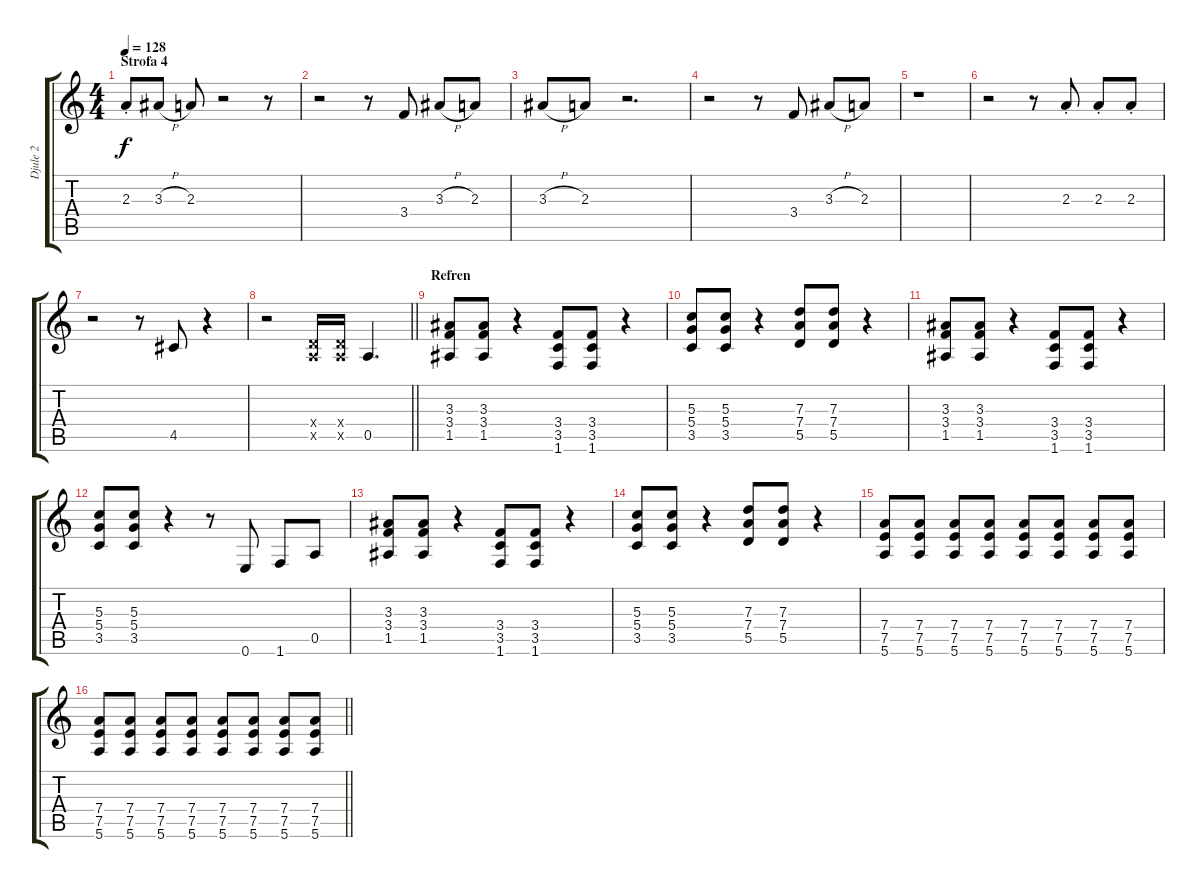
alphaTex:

\track ("Djule 2" "Djule 2") {instrument overdrivenguitar}
\staff {score tabs}
\tuning (E4 B3 G3 D3 A2 E2) {hide}
\ts (4 4)
\section ("" "Strofa 4")
\tempo 128
\clef g2
\ks c
2.3{st}.8{dy f} 3.3{h}.8 2.3.8 r.2 r.8 |
r.2 r.8 3.4.8 3.3{h}.8 2.3.8 |
3.3{h}.8 2.3.8 r.2{d} |
r.2 r.8 3.4.8 3.3{h}.8 2.3.8 |
r.1 |
r.2 r.8 2.3{st}.8 2.3{st}.8 2.3{st}.8 |
r.2 r.8 4.5.8 r.4 |
\barLineRight lightlight
r.2 (0.4{x} 0.5{x}).16 (0.4{x} 0.5{x}).16 0.5.4{d} |
\section ("" "Refren")
(3.3 3.4 1.5).8 (3.3 3.4 1.5).8 r.4 (3.4 3.5 1.6).8 (3.4 3.5 1.6).8 r.4 |
(5.3 5.4 3.5).8 (5.3 5.4 3.5).8 r.4 (7.3 7.4 5.5).8 (7.3 7.4 5.5).8 r.4 |
(3.3 3.4 1.5).8 (3.3 3.4 1.5).8 r.4 (3.4 3.5 1.6).8 (3.4 3.5 1.6).8 r.4 |
(5.3 5.4 3.5).8 (5.3 5.4 3.5).8 r.4 r.8 0.6.8 1.6.8 0.5.8 |
(3.3 3.4 1.5).8 (3.3 3.4 1.5).8 r.4 (3.4 3.5 1.6).8 (3.4 3.5 1.6).8 r.4 |
(5.3 5.4 3.5).8 (5.3 5.4 3.5).8 r.4 (7.3 7.4 5.5).8 (7.3 7.4 5.5).8 r.4 |
(7.4 7.5 5.6).8 (7.4 7.5 5.6).8 (7.4 7.5 5.6).8 (7.4 7.5 5.6).8 (7.4 7.5 5.6).8 (7.4 7.5 5.6).8 (7.4 7.5 5.6).8 (7.4 7.5 5.6).8 |
\barLineRight lightlight
(7.4 7.5 5.6).8 (7.4 7.5 5.6).8 (7.4 7.5 5.6).8 (7.4 7.5 5.6).8 (7.4 7.5 5.6).8 (7.4 7.5 5.6).8 (7.4 7.5 5.6).8 (7.4 7.5 5.6).8
